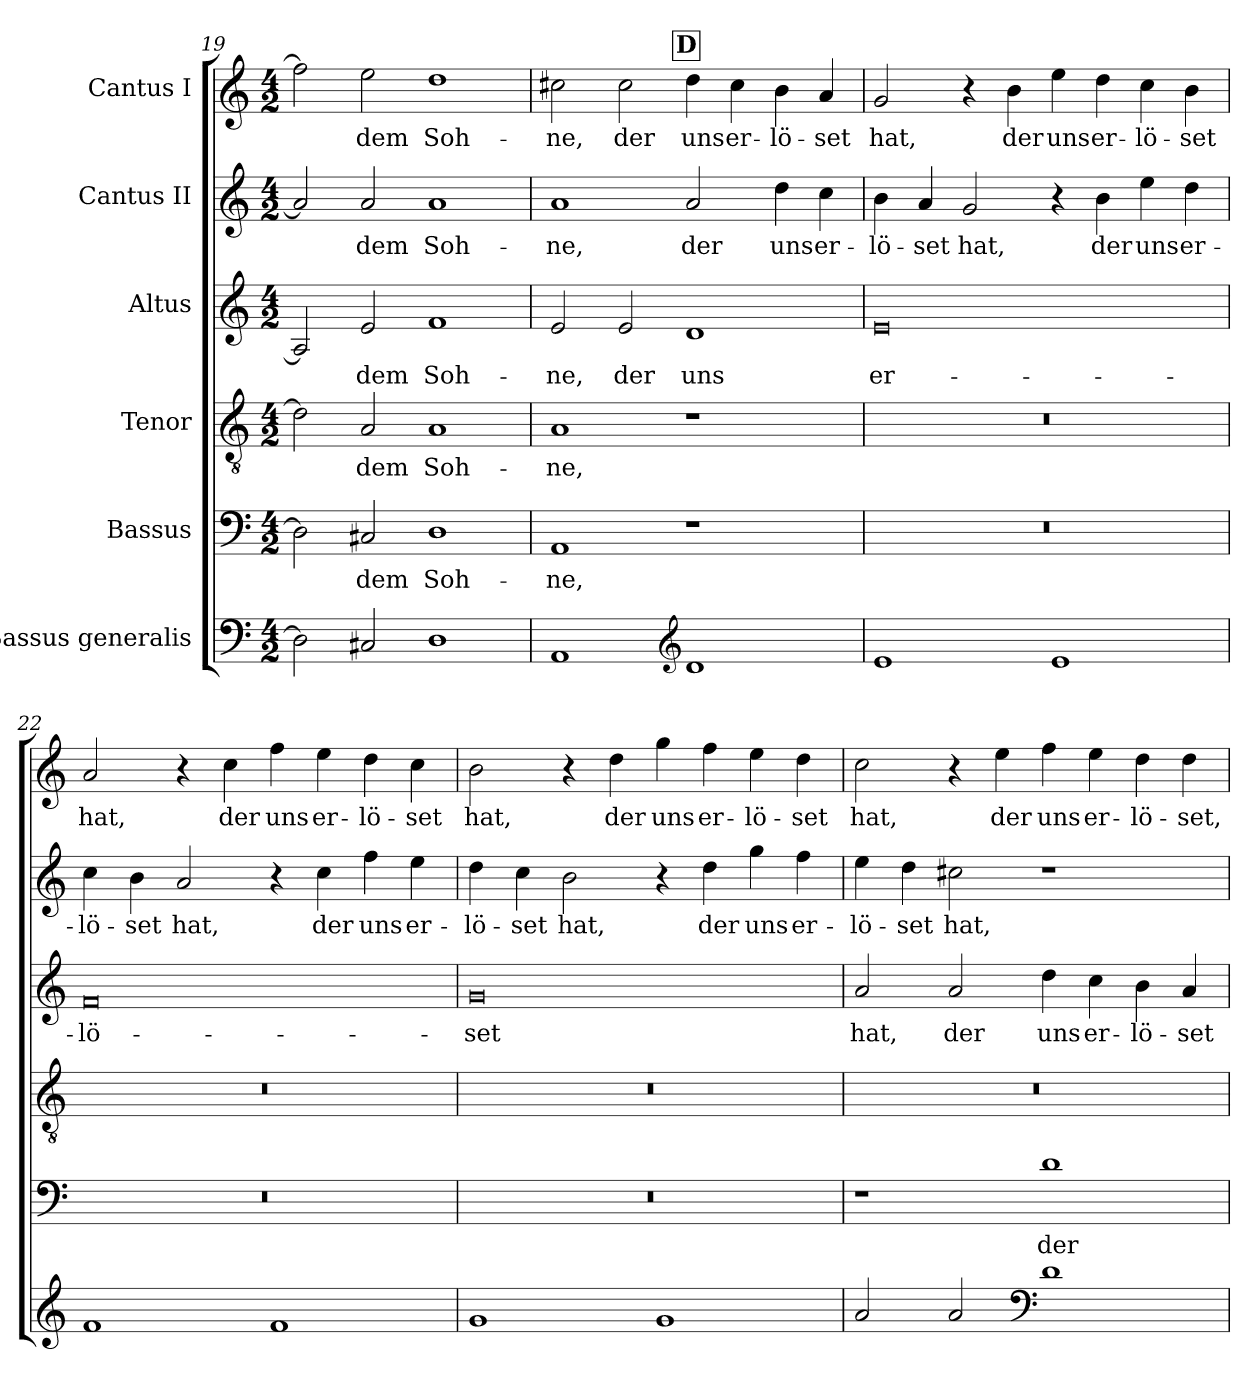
**kern	**kern	**text	**kern	**text	**kern	**text	**kern	**text	**kern	**text
*part6	*part5	*part5	*part4	*part4	*part3	*part3	*part2	*part2	*part1	*part1
*staff6	*staff5	*staff5	*staff4	*staff4	*staff3	*staff3	*staff2	*staff2	*staff1	*staff1
*I"Bassus generalis	*I"Bassus	*	*I"Tenor	*	*I"Altus	*	*I"Cantus II	*	*I"Cantus I	*
*clefF4	*clefF4	*	*clefGv2	*	*clefG2	*	*clefG2	*	*clefG2	*
*k[]	*k[]	*	*k[]	*	*k[]	*	*k[]	*	*k[]	*
*M4/2	*M4/2	*	*M4/2	*	*M4/2	*	*M4/2	*	*M4/2	*
=19	=19	=19	=19	=19	=19	=19	=19	=19	=19	=19
2D\]	2D\]	.	2d\]	.	2A/]	.	2a/]	.	2ff\]	.
2C#X/	2C#X/	dem	2A/	dem	2e/	dem	2a/	dem	2ee\	dem
1D	1D	Soh-	1A	Soh-	1f	Soh-	1a	Soh-	1dd	Soh-
!!LO:REH:place=s1:a:B:fs=14:t=D:qo=4
=20	=20	=20	=20	=20	=20	=20	=20	=20	=20	=20
1AA	1AA	-ne,	1A	-ne,	2e/	-ne,	1a	-ne,	2cc#X\	-ne,
.	.	.	.	.	2e/	der	.	.	2cc#\	der
*clefG2	*	*	*	*	*	*	*	*	*	*
1d	1r	.	1r	.	1d	uns	2a/	der	4dd\	uns
.	.	.	.	.	.	.	.	.	4cc#\	er-
.	.	.	.	.	.	.	4dd\	uns	4b\	-lö-
.	.	.	.	.	.	.	4cc\	er-	4a/	-set
=21	=21	=21	=21	=21	=21	=21	=21	=21	=21	=21
1e	0r	.	0r	.	0e	er-	4b\	-lö-	2g/	hat,
.	.	.	.	.	.	.	4a/	-set	.	.
.	.	.	.	.	.	.	2g/	hat,	4r	.
.	.	.	.	.	.	.	.	.	4b\	der
1e	.	.	.	.	.	.	4r	.	4ee\	uns
.	.	.	.	.	.	.	4b\	der	4dd\	er-
.	.	.	.	.	.	.	4ee\	uns	4cc\	-lö-
.	.	.	.	.	.	.	4dd\	er-	4b\	-set
=22	=22	=22	=22	=22	=22	=22	=22	=22	=22	=22
1f	0r	.	0r	.	0f	-lö-	4cc\	-lö-	2a/	hat,
.	.	.	.	.	.	.	4b\	-set	.	.
.	.	.	.	.	.	.	2a/	hat,	4r	.
.	.	.	.	.	.	.	.	.	4cc\	der
1f	.	.	.	.	.	.	4r	.	4ff\	uns
.	.	.	.	.	.	.	4cc\	der	4ee\	er-
.	.	.	.	.	.	.	4ff\	uns	4dd\	-lö-
.	.	.	.	.	.	.	4ee\	er-	4cc\	-set
=23	=23	=23	=23	=23	=23	=23	=23	=23	=23	=23
1g	0r	.	0r	.	0g	-set	4dd\	-lö-	2b\	hat,
.	.	.	.	.	.	.	4cc\	-set	.	.
.	.	.	.	.	.	.	2b\	hat,	4r	.
.	.	.	.	.	.	.	.	.	4dd\	der
1g	.	.	.	.	.	.	4r	.	4gg\	uns
.	.	.	.	.	.	.	4dd\	der	4ff\	er-
.	.	.	.	.	.	.	4gg\	uns	4ee\	-lö-
.	.	.	.	.	.	.	4ff\	er-	4dd\	-set
=24	=24	=24	=24	=24	=24	=24	=24	=24	=24	=24
2a/	1r	.	0r	.	2a/	hat,	4ee\	-lö-	2cc\	hat,
.	.	.	.	.	.	.	4dd\	-set	.	.
2a/	.	.	.	.	2a/	der	2cc#X\	hat,	4r	.
.	.	.	.	.	.	.	.	.	4ee\	der
*clefF4	*	*	*	*	*	*	*	*	*	*
1d	1d	der	.	.	4dd\	uns	1r	.	4ff\	uns
.	.	.	.	.	4cc\	er-	.	.	4ee\	er-
.	.	.	.	.	4b\	-lö-	.	.	4dd\	-lö-
.	.	.	.	.	4a/	-set	.	.	4dd\	-set,
=	=	=	=	=	=	=	=	=	=	=
*-	*-	*-	*-	*-	*-	*-	*-	*-	*-	*-
